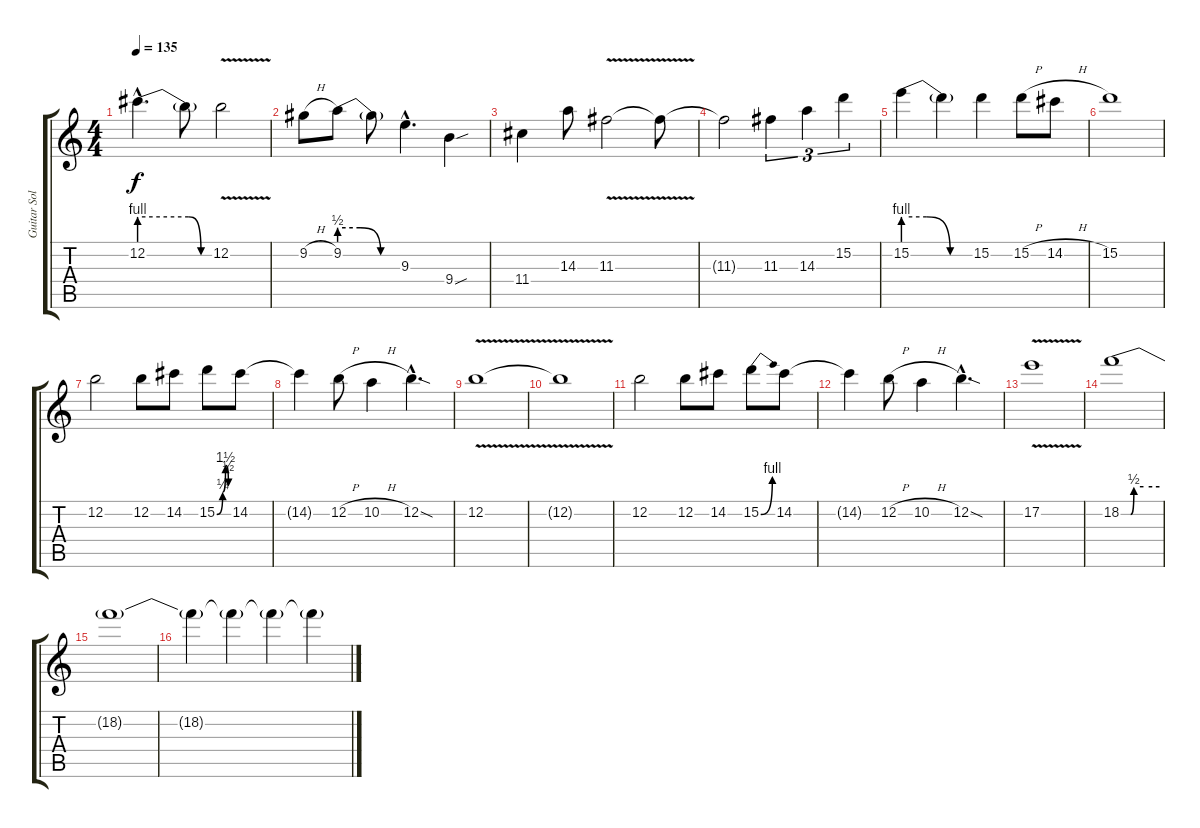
\track ("Guitar Solo" "Guitar Sol") {instrument overdrivenguitar}
\staff {score tabs}
\tuning (E4 B3 G3 D3 A2 E2) {hide}
\ts (4 4)
\tempo 135
\clef g2
\ks c
12.2{be (custom 0 4 40 4 50 0 60 0) hac}.4{d dy f} 12.2{t}.8 12.2{v}.2 |
9.2{h}.8 9.2{be (custom 0 2 20 2 40 0 60 0)}.8 9.2{t}.8 9.3{hac}.4{d} 9.4{sou}.4 |
11.4.4 14.3.8 11.3{v}.2 11.3{t}.8 |
11.3{t}.2 11.3.4{tu (3 2)} 14.3.4{tu (3 2)} 15.2.4{tu (3 2)} |
15.2{be (custom 0 4 20 4 40 0 60 0)}.4 15.2{t}.4 15.2.4 15.2{h}.8 14.2{h}.8 |
15.2.1 |
12.2.2 12.2.8 14.2.8 15.2{be (custom 0 0 30 1 45 6 60 2)}.8 14.2.8 |
14.2{t}.4 12.2{h}.8 10.2{h}.4 12.2{sod hac}.4{d} |
12.2{v}.1 |
12.2{t}.1 |
12.2.2 12.2.8 14.2.8 15.2{be (bend 0 0 60 4)}.8 14.2.8 |
14.2{t}.4 12.2{h}.8 10.2{h}.4 12.2{sod hac}.4{d} |
17.2{v}.1 |
18.2{be (custom 0 0 15 0 20 2 35 2 60 2)}.1 |
18.2{t}.1 |
18.2{t}.4{volume 12} 18.2{t}.4{volume 8} 18.2{t}.4{volume 5} 18.2{t}.4{volume 1}
